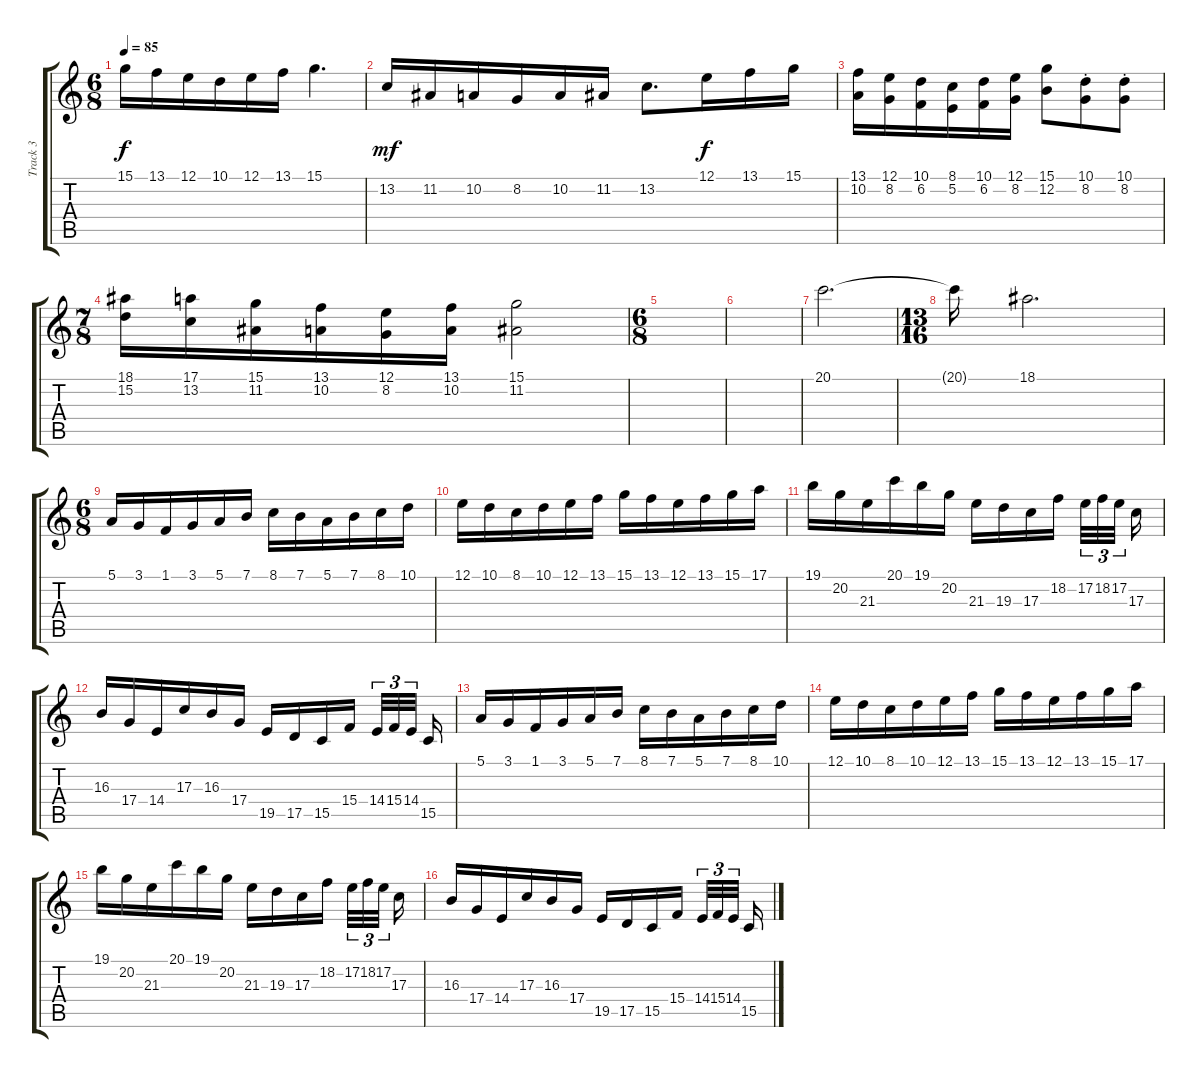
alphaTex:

\track ("Track 3" "Track 3") {instrument stringensemble1}
\staff {score tabs}
\tuning (E4 B3 G3 D3 A2 E2) {hide}
\ts (6 8)
\tempo 85
\clef g2
\ks c
15.1.16{dy f} 13.1.16 12.1.16 10.1.16 12.1.16 13.1.16 15.1.4{d} |
13.2.16{dy mf} 11.2.16 10.2.16 8.2.16 10.2.16 11.2.16 13.2.8{d} 12.1.16{dy f} 13.1.16 15.1.16 |
(13.1 10.2).16 (12.1 8.2).16 (10.1 6.2).16 (8.1 5.2).16 (10.1 6.2).16 (12.1 8.2).16 (15.1 12.2).8 (10.1{st} 8.2{st}).8 (10.1{st} 8.2{st}).8 |
\ts (7 8)
(18.1 15.2).16 (17.1 13.2).16 (15.1 11.2).16 (13.1 10.2).16 (12.1 8.2).16 (13.1 10.2).16 (15.1 11.2).2 |
\ts (6 8)
|
|
20.1.2{d volume 13} |
\ts (13 16)
20.1{t}.16 18.1.2{d} |
\ts (6 8)
5.1.16 3.1.16 1.1.16 3.1.16 5.1.16 7.1.16 8.1.16 7.1.16 5.1.16 7.1.16 8.1.16 10.1.16 |
12.1.16 10.1.16 8.1.16 10.1.16 12.1.16 13.1.16 15.1.16 13.1.16 12.1.16 13.1.16 15.1.16 17.1.16 |
19.1.16 20.2.16 21.3.16 20.1.16 19.1.16 20.2.16 21.3.16 19.3.16 17.3.16 18.2.16{beam splitsecondary} 17.2.32{tu (3 2)} 18.2.32{tu (3 2)} 17.2.32{tu (3 2) beam splitsecondary} 17.3.16 |
16.3.16 17.4.16 14.4.16 17.3.16 16.3.16 17.4.16 19.5.16 17.5.16 15.5.16 15.4.16{beam splitsecondary} 14.4.32{tu (3 2)} 15.4.32{tu (3 2)} 14.4.32{tu (3 2) beam splitsecondary} 15.5.16 |
5.1.16 3.1.16 1.1.16 3.1.16 5.1.16 7.1.16 8.1.16 7.1.16 5.1.16 7.1.16 8.1.16 10.1.16 |
12.1.16 10.1.16 8.1.16 10.1.16 12.1.16 13.1.16 15.1.16 13.1.16 12.1.16 13.1.16 15.1.16 17.1.16 |
19.1.16 20.2.16 21.3.16 20.1.16 19.1.16 20.2.16 21.3.16 19.3.16 17.3.16 18.2.16{beam splitsecondary} 17.2.32{tu (3 2)} 18.2.32{tu (3 2)} 17.2.32{tu (3 2) beam splitsecondary} 17.3.16 |
16.3.16 17.4.16 14.4.16 17.3.16 16.3.16 17.4.16 19.5.16 17.5.16 15.5.16 15.4.16{beam splitsecondary} 14.4.32{tu (3 2)} 15.4.32{tu (3 2)} 14.4.32{tu (3 2) beam splitsecondary} 15.5.16
